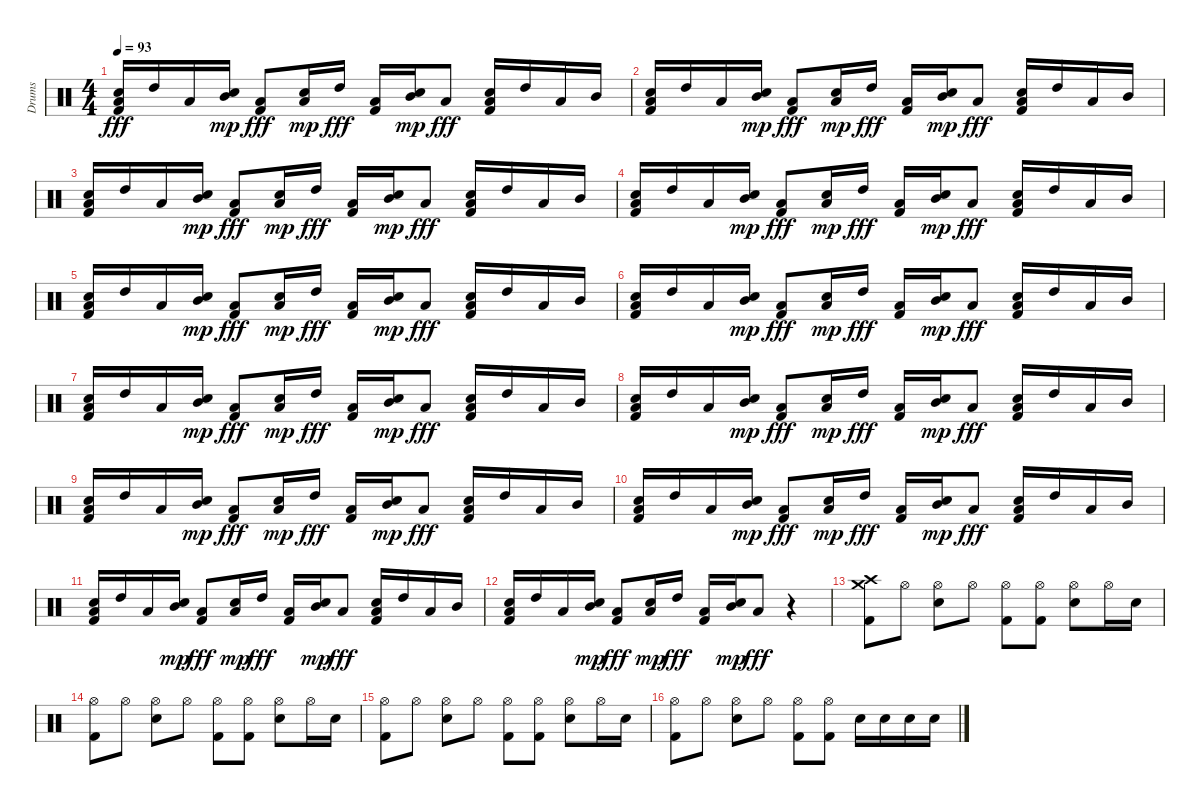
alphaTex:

\track ("Drums" "Drums") {instrument percussion}
\staff {score}
\articulation defaults
\ts (4 4)
\tempo 93
\clef neutral
\ks c
("Low Tom (hit)" "Electric Snare (hit)" "Kick (hit) 2").16{dy fff} "High Tom (hit)".16 "Low Tom (hit)".16 ("Mid Tom (hit)" "Electric Snare (hit)").16{dy mp} ("Low Tom (hit)" "Kick (hit) 2").8{dy fff} ("Low Tom (hit)" "Electric Snare (hit)").16{dy mp} "High Tom (hit)".16{dy fff} ("Low Tom (hit)" "Kick (hit) 2").16 ("Mid Tom (hit)" "Electric Snare (hit)").16{dy mp} "Low Tom (hit)".8{dy fff} ("Low Tom (hit)" "Electric Snare (hit)" "Kick (hit) 2").16 "High Tom (hit)".16 "Low Tom (hit)".16 "Mid Tom (hit)".16 |
("Low Tom (hit)" "Electric Snare (hit)" "Kick (hit) 2").16 "High Tom (hit)".16 "Low Tom (hit)".16 ("Mid Tom (hit)" "Electric Snare (hit)").16{dy mp} ("Low Tom (hit)" "Kick (hit) 2").8{dy fff} ("Low Tom (hit)" "Electric Snare (hit)").16{dy mp} "High Tom (hit)".16{dy fff} ("Low Tom (hit)" "Kick (hit) 2").16 ("Mid Tom (hit)" "Electric Snare (hit)").16{dy mp} "Low Tom (hit)".8{dy fff} ("Low Tom (hit)" "Electric Snare (hit)" "Kick (hit) 2").16 "High Tom (hit)".16 "Low Tom (hit)".16 "Mid Tom (hit)".16 |
("Low Tom (hit)" "Electric Snare (hit)" "Kick (hit) 2").16 "High Tom (hit)".16 "Low Tom (hit)".16 ("Mid Tom (hit)" "Electric Snare (hit)").16{dy mp} ("Low Tom (hit)" "Kick (hit) 2").8{dy fff} ("Low Tom (hit)" "Electric Snare (hit)").16{dy mp} "High Tom (hit)".16{dy fff} ("Low Tom (hit)" "Kick (hit) 2").16 ("Mid Tom (hit)" "Electric Snare (hit)").16{dy mp} "Low Tom (hit)".8{dy fff} ("Low Tom (hit)" "Electric Snare (hit)" "Kick (hit) 2").16 "High Tom (hit)".16 "Low Tom (hit)".16 "Mid Tom (hit)".16 |
("Low Tom (hit)" "Electric Snare (hit)" "Kick (hit) 2").16 "High Tom (hit)".16 "Low Tom (hit)".16 ("Mid Tom (hit)" "Electric Snare (hit)").16{dy mp} ("Low Tom (hit)" "Kick (hit) 2").8{dy fff} ("Low Tom (hit)" "Electric Snare (hit)").16{dy mp} "High Tom (hit)".16{dy fff} ("Low Tom (hit)" "Kick (hit) 2").16 ("Mid Tom (hit)" "Electric Snare (hit)").16{dy mp} "Low Tom (hit)".8{dy fff} ("Low Tom (hit)" "Electric Snare (hit)" "Kick (hit) 2").16 "High Tom (hit)".16 "Low Tom (hit)".16 "Mid Tom (hit)".16 |
("Low Tom (hit)" "Electric Snare (hit)" "Kick (hit) 2").16 "High Tom (hit)".16 "Low Tom (hit)".16 ("Mid Tom (hit)" "Electric Snare (hit)").16{dy mp} ("Low Tom (hit)" "Kick (hit) 2").8{dy fff} ("Low Tom (hit)" "Electric Snare (hit)").16{dy mp} "High Tom (hit)".16{dy fff} ("Low Tom (hit)" "Kick (hit) 2").16 ("Mid Tom (hit)" "Electric Snare (hit)").16{dy mp} "Low Tom (hit)".8{dy fff} ("Low Tom (hit)" "Electric Snare (hit)" "Kick (hit) 2").16 "High Tom (hit)".16 "Low Tom (hit)".16 "Mid Tom (hit)".16 |
("Low Tom (hit)" "Electric Snare (hit)" "Kick (hit) 2").16 "High Tom (hit)".16 "Low Tom (hit)".16 ("Mid Tom (hit)" "Electric Snare (hit)").16{dy mp} ("Low Tom (hit)" "Kick (hit) 2").8{dy fff} ("Low Tom (hit)" "Electric Snare (hit)").16{dy mp} "High Tom (hit)".16{dy fff} ("Low Tom (hit)" "Kick (hit) 2").16 ("Mid Tom (hit)" "Electric Snare (hit)").16{dy mp} "Low Tom (hit)".8{dy fff} ("Low Tom (hit)" "Electric Snare (hit)" "Kick (hit) 2").16 "High Tom (hit)".16 "Low Tom (hit)".16 "Mid Tom (hit)".16 |
("Low Tom (hit)" "Electric Snare (hit)" "Kick (hit) 2").16 "High Tom (hit)".16 "Low Tom (hit)".16 ("Mid Tom (hit)" "Electric Snare (hit)").16{dy mp} ("Low Tom (hit)" "Kick (hit) 2").8{dy fff} ("Low Tom (hit)" "Electric Snare (hit)").16{dy mp} "High Tom (hit)".16{dy fff} ("Low Tom (hit)" "Kick (hit) 2").16 ("Mid Tom (hit)" "Electric Snare (hit)").16{dy mp} "Low Tom (hit)".8{dy fff} ("Low Tom (hit)" "Electric Snare (hit)" "Kick (hit) 2").16 "High Tom (hit)".16 "Low Tom (hit)".16 "Mid Tom (hit)".16 |
("Low Tom (hit)" "Electric Snare (hit)" "Kick (hit) 2").16 "High Tom (hit)".16 "Low Tom (hit)".16 ("Mid Tom (hit)" "Electric Snare (hit)").16{dy mp} ("Low Tom (hit)" "Kick (hit) 2").8{dy fff} ("Low Tom (hit)" "Electric Snare (hit)").16{dy mp} "High Tom (hit)".16{dy fff} ("Low Tom (hit)" "Kick (hit) 2").16 ("Mid Tom (hit)" "Electric Snare (hit)").16{dy mp} "Low Tom (hit)".8{dy fff} ("Low Tom (hit)" "Electric Snare (hit)" "Kick (hit) 2").16 "High Tom (hit)".16 "Low Tom (hit)".16 "Mid Tom (hit)".16 |
("Low Tom (hit)" "Electric Snare (hit)" "Kick (hit) 2").16 "High Tom (hit)".16 "Low Tom (hit)".16 ("Mid Tom (hit)" "Electric Snare (hit)").16{dy mp} ("Low Tom (hit)" "Kick (hit) 2").8{dy fff} ("Low Tom (hit)" "Electric Snare (hit)").16{dy mp} "High Tom (hit)".16{dy fff} ("Low Tom (hit)" "Kick (hit) 2").16 ("Mid Tom (hit)" "Electric Snare (hit)").16{dy mp} "Low Tom (hit)".8{dy fff} ("Low Tom (hit)" "Electric Snare (hit)" "Kick (hit) 2").16 "High Tom (hit)".16 "Low Tom (hit)".16 "Mid Tom (hit)".16 |
("Low Tom (hit)" "Electric Snare (hit)" "Kick (hit) 2").16 "High Tom (hit)".16 "Low Tom (hit)".16 ("Mid Tom (hit)" "Electric Snare (hit)").16{dy mp} ("Low Tom (hit)" "Kick (hit) 2").8{dy fff} ("Low Tom (hit)" "Electric Snare (hit)").16{dy mp} "High Tom (hit)".16{dy fff} ("Low Tom (hit)" "Kick (hit) 2").16 ("Mid Tom (hit)" "Electric Snare (hit)").16{dy mp} "Low Tom (hit)".8{dy fff} ("Low Tom (hit)" "Electric Snare (hit)" "Kick (hit) 2").16 "High Tom (hit)".16 "Low Tom (hit)".16 "Mid Tom (hit)".16 |
("Low Tom (hit)" "Electric Snare (hit)" "Kick (hit) 2").16 "High Tom (hit)".16 "Low Tom (hit)".16 ("Mid Tom (hit)" "Electric Snare (hit)").16{dy mp} ("Low Tom (hit)" "Kick (hit) 2").8{dy fff} ("Low Tom (hit)" "Electric Snare (hit)").16{dy mp} "High Tom (hit)".16{dy fff} ("Low Tom (hit)" "Kick (hit) 2").16 ("Mid Tom (hit)" "Electric Snare (hit)").16{dy mp} "Low Tom (hit)".8{dy fff} ("Low Tom (hit)" "Electric Snare (hit)" "Kick (hit) 2").16 "High Tom (hit)".16 "Low Tom (hit)".16 "Mid Tom (hit)".16 |
("Low Tom (hit)" "Electric Snare (hit)" "Kick (hit) 2").16 "High Tom (hit)".16 "Low Tom (hit)".16 ("Mid Tom (hit)" "Electric Snare (hit)").16{dy mp} ("Low Tom (hit)" "Kick (hit) 2").8{dy fff} ("Low Tom (hit)" "Electric Snare (hit)").16{dy mp} "High Tom (hit)".16{dy fff} ("Low Tom (hit)" "Kick (hit) 2").16 ("Mid Tom (hit)" "Electric Snare (hit)").16{dy mp} "Low Tom (hit)".8{dy fff} r.4 |
("Crash high (hit)" "Crash medium (hit)" "Kick (hit) 2").8 "Hi-Hat (open)".8 ("Hi-Hat (open)" "Electric Snare (hit)").8 "Hi-Hat (open)".8 ("Hi-Hat (open)" "Kick (hit) 2").8 ("Hi-Hat (open)" "Kick (hit) 2").8 ("Hi-Hat (open)" "Electric Snare (hit)").8 "Hi-Hat (open)".16 "Electric Snare (hit)".16 |
("Hi-Hat (open)" "Kick (hit) 2").8 "Hi-Hat (open)".8 ("Hi-Hat (open)" "Electric Snare (hit)").8 "Hi-Hat (open)".8 ("Hi-Hat (open)" "Kick (hit) 2").8 ("Hi-Hat (open)" "Kick (hit) 2").8 ("Hi-Hat (open)" "Electric Snare (hit)").8 "Hi-Hat (open)".16 "Electric Snare (hit)".16 |
("Hi-Hat (open)" "Kick (hit) 2").8 "Hi-Hat (open)".8 ("Hi-Hat (open)" "Electric Snare (hit)").8 "Hi-Hat (open)".8 ("Hi-Hat (open)" "Kick (hit) 2").8 ("Hi-Hat (open)" "Kick (hit) 2").8 ("Hi-Hat (open)" "Electric Snare (hit)").8 "Hi-Hat (open)".16 "Electric Snare (hit)".16 |
("Hi-Hat (open)" "Kick (hit) 2").8 "Hi-Hat (open)".8 ("Hi-Hat (open)" "Electric Snare (hit)").8 "Hi-Hat (open)".8 ("Hi-Hat (open)" "Kick (hit) 2").8 ("Hi-Hat (open)" "Kick (hit) 2").8 "Electric Snare (hit)".16 "Electric Snare (hit)".16 "Electric Snare (hit)".16 "Electric Snare (hit)".16
